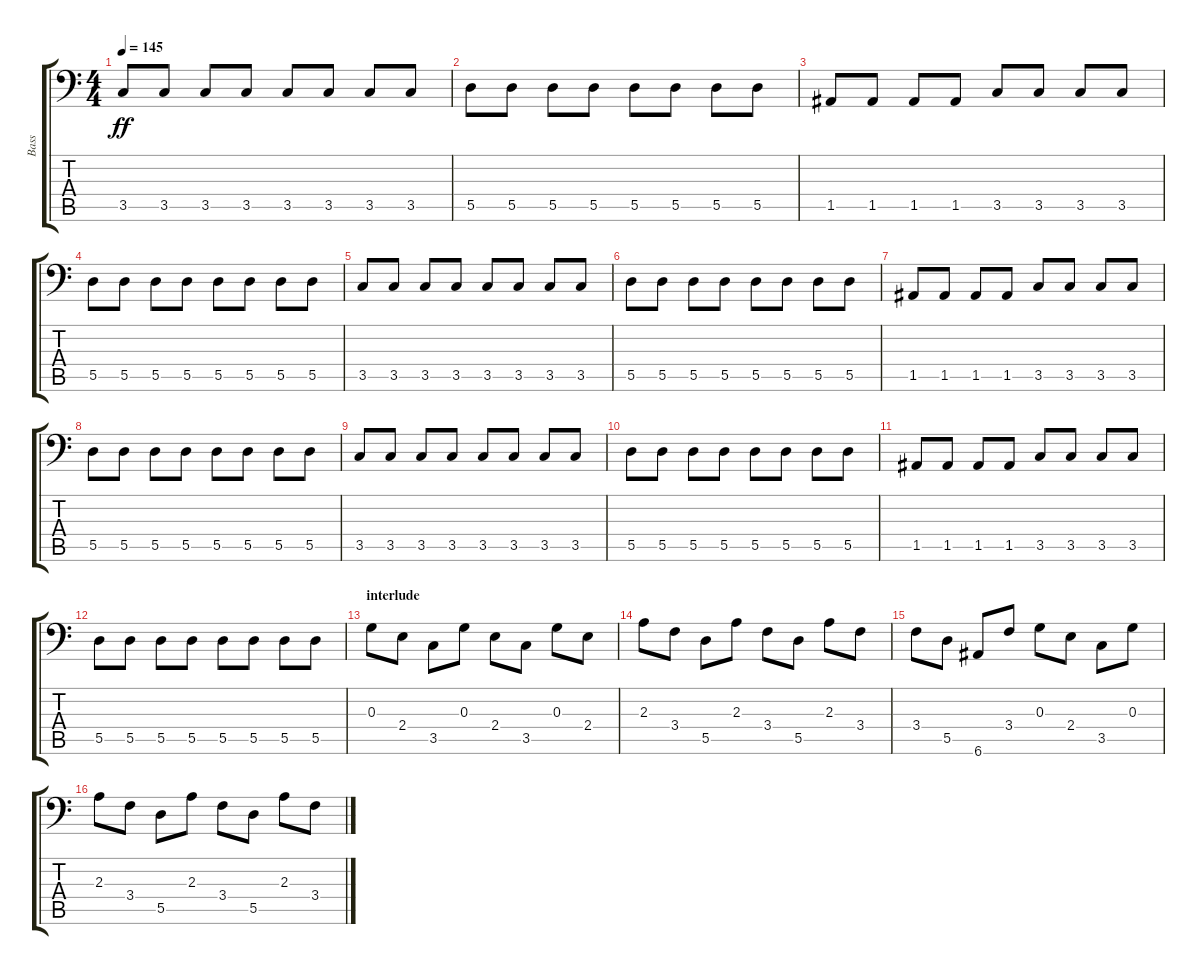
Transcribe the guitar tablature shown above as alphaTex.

\track ("Bass" "Bass") {instrument electricbassfinger}
\staff {score tabs}
\tuning (E3 B2 G2 D2 A1 E1) {hide}
\ts (4 4)
\tempo 145
\clef f4
\ks c
3.5.8{dy ff} 3.5.8 3.5.8 3.5.8 3.5.8 3.5.8 3.5.8 3.5.8 |
5.5.8 5.5.8 5.5.8 5.5.8 5.5.8 5.5.8 5.5.8 5.5.8 |
1.5.8 1.5.8 1.5.8 1.5.8 3.5.8 3.5.8 3.5.8 3.5.8 |
5.5.8 5.5.8 5.5.8 5.5.8 5.5.8 5.5.8 5.5.8 5.5.8 |
3.5.8 3.5.8 3.5.8 3.5.8 3.5.8 3.5.8 3.5.8 3.5.8 |
5.5.8 5.5.8 5.5.8 5.5.8 5.5.8 5.5.8 5.5.8 5.5.8 |
1.5.8 1.5.8 1.5.8 1.5.8 3.5.8 3.5.8 3.5.8 3.5.8 |
5.5.8 5.5.8 5.5.8 5.5.8 5.5.8 5.5.8 5.5.8 5.5.8 |
3.5.8 3.5.8 3.5.8 3.5.8 3.5.8 3.5.8 3.5.8 3.5.8 |
5.5.8 5.5.8 5.5.8 5.5.8 5.5.8 5.5.8 5.5.8 5.5.8 |
1.5.8 1.5.8 1.5.8 1.5.8 3.5.8 3.5.8 3.5.8 3.5.8 |
5.5.8 5.5.8 5.5.8 5.5.8 5.5.8 5.5.8 5.5.8 5.5.8 |
\section ("" "interlude")
0.3.8 2.4.8 3.5.8 0.3.8 2.4.8 3.5.8 0.3.8 2.4.8 |
2.3.8 3.4.8 5.5.8 2.3.8 3.4.8 5.5.8 2.3.8 3.4.8 |
3.4.8 5.5.8 6.6.8 3.4.8 0.3.8 2.4.8 3.5.8 0.3.8 |
2.3.8 3.4.8 5.5.8 2.3.8 3.4.8 5.5.8 2.3.8 3.4.8
